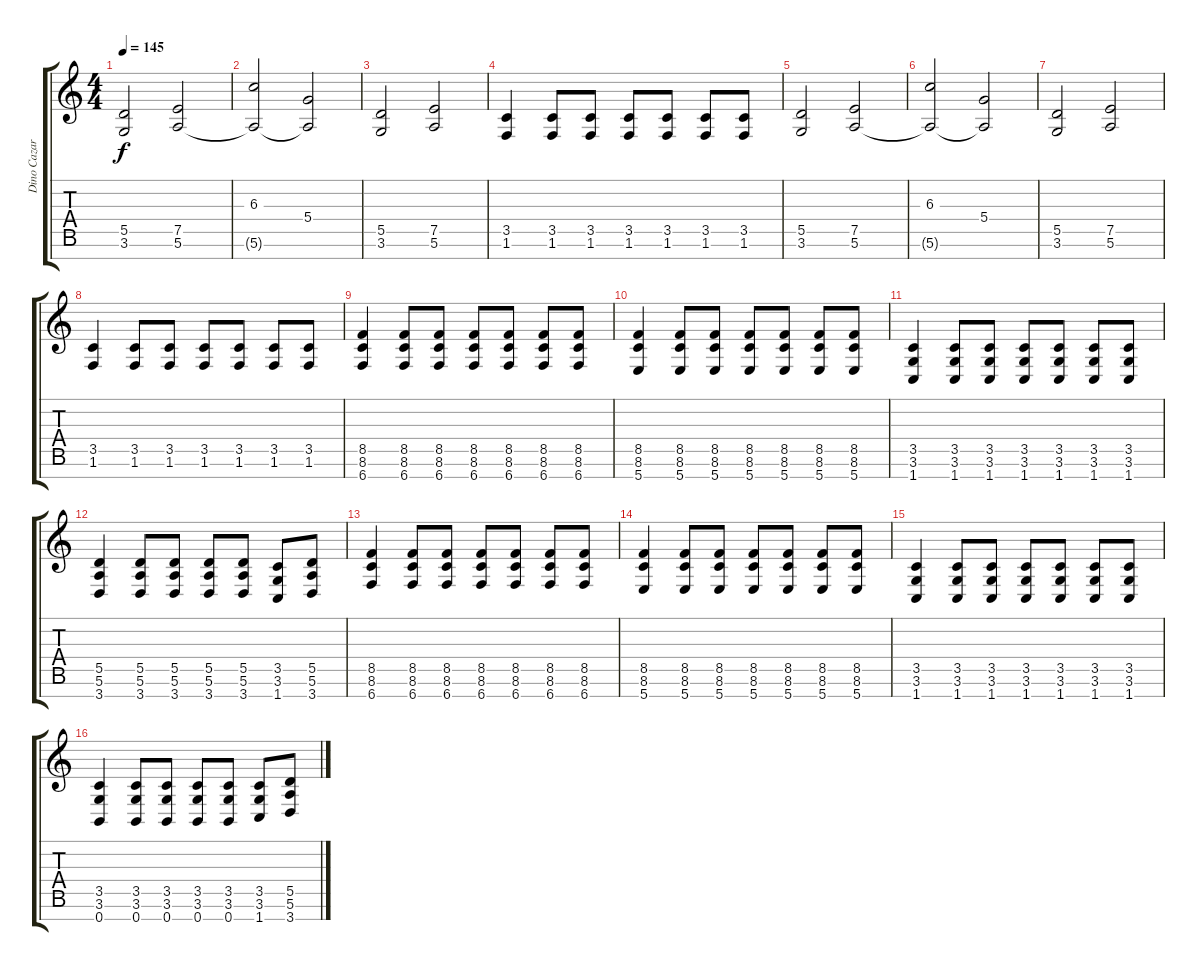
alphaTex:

\track ("Dino Cazares" "Dino Cazar") {instrument overdrivenguitar}
\staff {score tabs}
\tuning (E4 B3 Gb3 D3 A2 E2 B1) {hide}
\ts (4 4)
\tempo 145
\clef g2
\ks c
(5.5 3.6).2{dy f} (7.5 5.6).2 |
(6.3 5.6{t}).2 (5.4 5.6{t}).2 |
(5.5 3.6).2 (7.5 5.6).2 |
(3.5 1.6).4 (3.5 1.6).8 (3.5 1.6).8 (3.5 1.6).8 (3.5 1.6).8 (3.5 1.6).8 (3.5 1.6).8 |
(5.5 3.6).2 (7.5 5.6).2 |
(6.3 5.6{t}).2 (5.4 5.6{t}).2 |
(5.5 3.6).2 (7.5 5.6).2 |
(3.5 1.6).4 (3.5 1.6).8 (3.5 1.6).8 (3.5 1.6).8 (3.5 1.6).8 (3.5 1.6).8 (3.5 1.6).8 |
(8.5 8.6 6.7).4 (8.5 8.6 6.7).8 (8.5 8.6 6.7).8 (8.5 8.6 6.7).8 (8.5 8.6 6.7).8 (8.5 8.6 6.7).8 (8.5 8.6 6.7).8 |
(8.5 8.6 5.7).4 (8.5 8.6 5.7).8 (8.5 8.6 5.7).8 (8.5 8.6 5.7).8 (8.5 8.6 5.7).8 (8.5 8.6 5.7).8 (8.5 8.6 5.7).8 |
(3.5 3.6 1.7).4 (3.5 3.6 1.7).8 (3.5 3.6 1.7).8 (3.5 3.6 1.7).8 (3.5 3.6 1.7).8 (3.5 3.6 1.7).8 (3.5 3.6 1.7).8 |
(5.5 5.6 3.7).4 (5.5 5.6 3.7).8 (5.5 5.6 3.7).8 (5.5 5.6 3.7).8 (5.5 5.6 3.7).8 (3.5 3.6 1.7).8 (5.5 5.6 3.7).8 |
(8.5 8.6 6.7).4 (8.5 8.6 6.7).8 (8.5 8.6 6.7).8 (8.5 8.6 6.7).8 (8.5 8.6 6.7).8 (8.5 8.6 6.7).8 (8.5 8.6 6.7).8 |
(8.5 8.6 5.7).4 (8.5 8.6 5.7).8 (8.5 8.6 5.7).8 (8.5 8.6 5.7).8 (8.5 8.6 5.7).8 (8.5 8.6 5.7).8 (8.5 8.6 5.7).8 |
(3.5 3.6 1.7).4 (3.5 3.6 1.7).8 (3.5 3.6 1.7).8 (3.5 3.6 1.7).8 (3.5 3.6 1.7).8 (3.5 3.6 1.7).8 (3.5 3.6 1.7).8 |
(3.5 3.6 0.7).4 (3.5 3.6 0.7).8 (3.5 3.6 0.7).8 (3.5 3.6 0.7).8 (3.5 3.6 0.7).8 (3.5 3.6 1.7).8 (5.5 5.6 3.7).8
